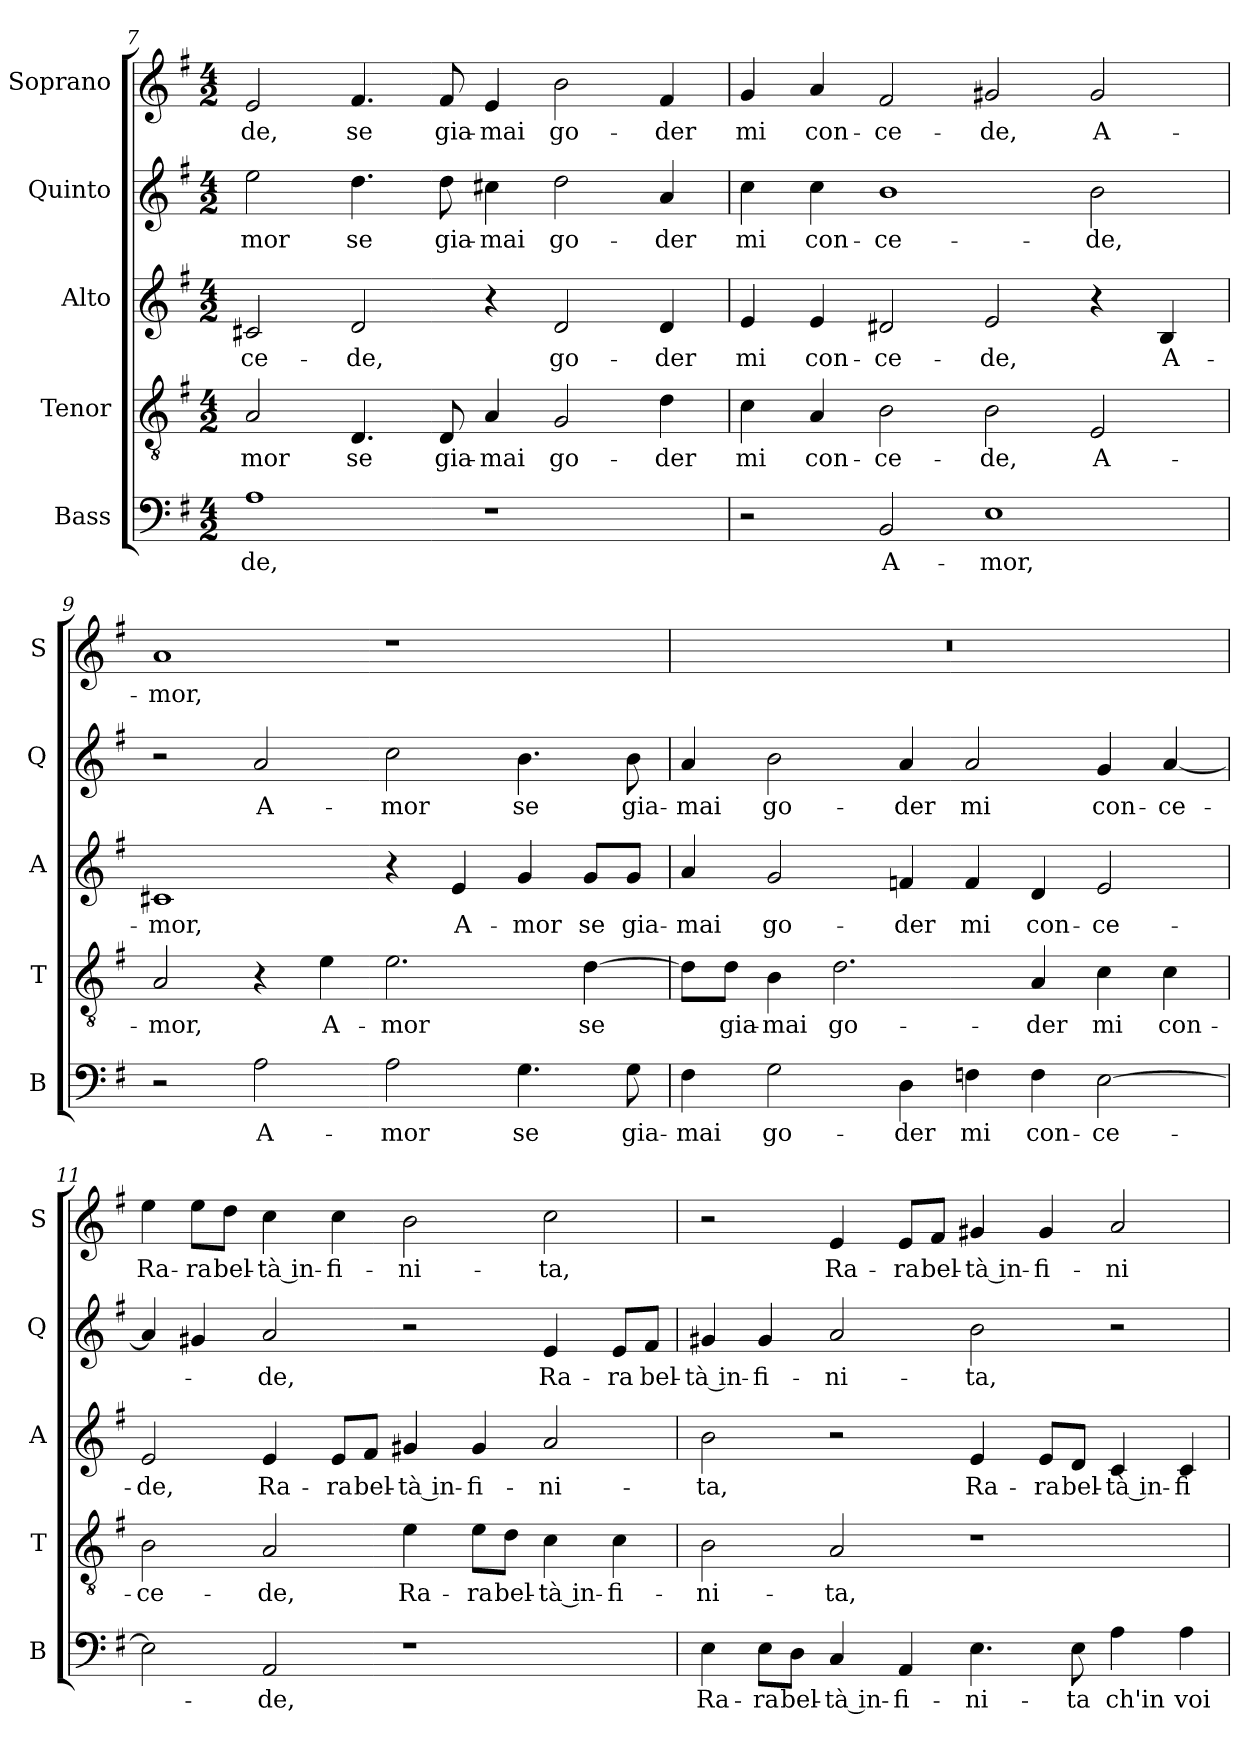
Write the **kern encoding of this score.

**kern	**text	**kern	**text	**kern	**text	**kern	**text	**kern	**text
*part5	*part5	*part4	*part4	*part3	*part3	*part2	*part2	*part1	*part1
*staff5	*staff5	*staff4	*staff4	*staff3	*staff3	*staff2	*staff2	*staff1	*staff1
*I"Bass	*	*I"Tenor	*	*I"Alto	*	*I"Quinto	*	*I"Soprano	*
*I'B	*	*I'T	*	*I'A	*	*I'Q	*	*I'S	*
*clefF4	*	*clefGv2	*	*clefG2	*	*clefG2	*	*clefG2	*
*k[f#]	*	*k[f#]	*	*k[f#]	*	*k[f#]	*	*k[f#]	*
*G:	*	*G:	*	*G:	*	*G:	*	*G:	*
*M4/2	*	*M4/2	*	*M4/2	*	*M4/2	*	*M4/2	*
=7	=7	=7	=7	=7	=7	=7	=7	=7	=7
!	!LO:LY:b	!	!LO:LY:b	!	!LO:LY:b	!	!LO:LY:b	!	!LO:LY:b
1A	-de,	2A/	-mor	2c#X/	-ce-	2ee\	-mor	2e/	-de,
!	!	!	!LO:LY:b	!	!LO:LY:b	!	!LO:LY:b	!	!LO:LY:b
.	.	4.D/	se	2d/	-de,	4.dd\	se	4.f#/	se
!	!	!	!LO:LY:b	!	!	!	!LO:LY:b	!	!LO:LY:b
.	.	8D/	gia-	.	.	8dd\	gia-	8f#/	gia-
!	!	!	!LO:LY:b	!	!	!	!LO:LY:b	!	!LO:LY:b
1r	.	4A/	-mai	4r	.	4cc#X\	-mai	4e/	-mai
!	!	!	!LO:LY:b	!	!LO:LY:b	!	!LO:LY:b	!	!LO:LY:b
.	.	2G/	go-	2d/	go-	2dd\	go-	2b\	go-
!	!	!	!LO:LY:b	!	!LO:LY:b	!	!LO:LY:b	!	!LO:LY:b
.	.	4d\	-der	4d/	-der	4a/	-der	4f#/	-der
!!LO:PB:g=z
=8	=8	=8	=8	=8	=8	=8	=8	=8	=8
!	!	!	!LO:LY:b	!	!LO:LY:b	!	!LO:LY:b	!	!LO:LY:b
2r	.	4c\	mi	4e/	mi	4cc\	mi	4g/	mi
!	!	!	!LO:LY:b	!	!LO:LY:b	!	!LO:LY:b	!	!LO:LY:b
.	.	4A/	con-	4e/	con-	4cc\	con-	4a/	con-
!	!LO:LY:b	!	!LO:LY:b	!	!LO:LY:b	!	!LO:LY:b	!	!LO:LY:b
2BB/	A-	2B\	-ce-	2d#X/	-ce-	1b	-ce-	2f#/	-ce-
!	!LO:LY:b	!	!LO:LY:b	!	!LO:LY:b	!	!	!	!LO:LY:b
1E	-mor,	2B\	-de,	2e/	-de,	.	.	2g#X/	-de,
!	!	!	!LO:LY:b	!	!	!	!LO:LY:b	!	!LO:LY:b
.	.	2E/	A-	4r	.	2b\	-de,	2g#/	A-
!	!	!	!	!	!LO:LY:b	!	!	!	!
.	.	.	.	4B/	A-	.	.	.	.
=9	=9	=9	=9	=9	=9	=9	=9	=9	=9
!	!	!	!LO:LY:b	!	!LO:LY:b	!	!	!	!LO:LY:b
2r	.	2A/	-mor,	1c#X	-mor,	2r	.	1a	-mor,
!	!LO:LY:b	!	!	!	!	!	!LO:LY:b	!	!
2A\	A-	4r	.	.	.	2a/	A-	.	.
!	!	!	!LO:LY:b	!	!	!	!	!	!
.	.	4e\	A-	.	.	.	.	.	.
!	!LO:LY:b	!	!LO:LY:b	!	!	!	!LO:LY:b	!	!
2A\	-mor	2.e\	-mor	4r	.	2cc\	-mor	1r	.
!	!	!	!	!	!LO:LY:b	!	!	!	!
.	.	.	.	4e/	A-	.	.	.	.
!	!LO:LY:b	!	!	!	!LO:LY:b	!	!LO:LY:b	!	!
4.G\	se	.	.	4g/	-mor	4.b\	se	.	.
!	!	!	!LO:LY:b	!	!LO:LY:b	!	!	!	!
.	.	[4d\	se	8g/L	se	.	.	.	.
!	!LO:LY:b	!	!	!	!LO:LY:b	!	!LO:LY:b	!	!
8G\	gia-	.	.	8g/J	gia-	8b\	gia-	.	.
=10	=10	=10	=10	=10	=10	=10	=10	=10	=10
!	!LO:LY:b	!	!	!	!LO:LY:b	!	!LO:LY:b	!	!
4F#\	-mai	8d\L]	.	4a/	-mai	4a/	-mai	0r	.
!	!	!	!LO:LY:b	!	!	!	!	!	!
.	.	8d\J	gia-	.	.	.	.	.	.
!	!LO:LY:b	!	!LO:LY:b	!	!LO:LY:b	!	!LO:LY:b	!	!
2G\	go-	4B\	-mai	2g/	go-	2b\	go-	.	.
!	!	!	!LO:LY:b	!	!	!	!	!	!
.	.	2.d\	go-	.	.	.	.	.	.
!	!LO:LY:b	!	!	!	!LO:LY:b	!	!LO:LY:b	!	!
4D\	-der	.	.	4fn/	-der	4a/	-der	.	.
!	!LO:LY:b	!	!	!	!LO:LY:b	!	!LO:LY:b	!	!
4Fn\	mi	.	.	4f/	mi	2a/	mi	.	.
!	!LO:LY:b	!	!LO:LY:b	!	!LO:LY:b	!	!	!	!
4F\	con-	4A/	-der	4d/	con-	.	.	.	.
!	!LO:LY:b	!	!LO:LY:b	!	!LO:LY:b	!	!LO:LY:b	!	!
[2E\	-ce-	4c\	mi	2e/	-ce-	4g/	con-	.	.
!	!	!	!LO:LY:b	!	!	!	!LO:LY:b	!	!
.	.	4c\	con-	.	.	[4a/	-ce-	.	.
!!LO:LB:g=z
=11	=11	=11	=11	=11	=11	=11	=11	=11	=11
!	!	!	!LO:LY:b	!	!LO:LY:b	!	!	!	!LO:LY:b
2E\]	.	2B\	-ce-	2e/	-de,	4a/]	.	4ee\	Ra-
!	!	!	!	!	!	!	!	!	!LO:LY:b
.	.	.	.	.	.	4g#X/	.	8ee\L	-ra
!	!	!	!	!	!	!	!	!	!LO:LY:b
.	.	.	.	.	.	.	.	8dd\J	bel-
!	!LO:LY:b	!	!LO:LY:b	!	!LO:LY:b	!	!LO:LY:b	!	!LO:LY:b
2AA/	-de,	2A/	-de,	4e/	Ra-	2a/	-de,	4cc\	-tà in-
!	!	!	!	!	!LO:LY:b	!	!	!	!LO:LY:b
.	.	.	.	8e/L	-ra	.	.	4cc\	-fi-
!	!	!	!	!	!LO:LY:b	!	!	!	!
.	.	.	.	8f#/J	bel-	.	.	.	.
!	!	!	!LO:LY:b	!	!LO:LY:b	!	!	!	!LO:LY:b
1r	.	4e\	Ra-	4g#X/	-tà in-	2r	.	2b\	-ni-
!	!	!	!LO:LY:b	!	!LO:LY:b	!	!	!	!
.	.	8e\L	-ra	4g#/	-fi-	.	.	.	.
!	!	!	!LO:LY:b	!	!	!	!	!	!
.	.	8d\J	bel-	.	.	.	.	.	.
!	!	!	!LO:LY:b	!	!LO:LY:b	!	!LO:LY:b	!	!LO:LY:b
.	.	4c\	-tà in-	2a/	-ni-	4e/	Ra-	2cc\	-ta,
!	!	!	!LO:LY:b	!	!	!	!LO:LY:b	!	!
.	.	4c\	-fi-	.	.	8e/L	-ra	.	.
!	!	!	!	!	!	!	!LO:LY:b	!	!
.	.	.	.	.	.	8f#/J	bel-	.	.
=12	=12	=12	=12	=12	=12	=12	=12	=12	=12
!	!LO:LY:b	!	!LO:LY:b	!	!LO:LY:b	!	!LO:LY:b	!	!
4E\	Ra-	2B\	-ni-	2b\	-ta,	4g#X/	-tà in-	2r	.
!	!LO:LY:b	!	!	!	!	!	!LO:LY:b	!	!
8E\L	-ra	.	.	.	.	4g#/	-fi-	.	.
!	!LO:LY:b	!	!	!	!	!	!	!	!
8D\J	bel-	.	.	.	.	.	.	.	.
!	!LO:LY:b	!	!LO:LY:b	!	!	!	!LO:LY:b	!	!LO:LY:b
4C/	-tà in-	2A/	-ta,	2r	.	2a/	-ni-	4e/	Ra-
!	!LO:LY:b	!	!	!	!	!	!	!	!LO:LY:b
4AA/	-fi-	.	.	.	.	.	.	8e/L	-ra
!	!	!	!	!	!	!	!	!	!LO:LY:b
.	.	.	.	.	.	.	.	8f#/J	bel-
!	!LO:LY:b	!	!	!	!LO:LY:b	!	!LO:LY:b	!	!LO:LY:b
4.E\	-ni-	1r	.	4e/	Ra-	2b\	-ta,	4g#X/	-tà in-
!	!	!	!	!	!LO:LY:b	!	!	!	!LO:LY:b
.	.	.	.	8e/L	-ra	.	.	4g#/	-fi-
!	!LO:LY:b	!	!	!	!LO:LY:b	!	!	!	!
8E\	-ta	.	.	8d/J	bel-	.	.	.	.
!	!LO:LY:b	!	!	!	!LO:LY:b	!	!	!	!LO:LY:b
4A\	ch'in	.	.	4c/	-tà in-	2r	.	2a/	-ni-
!	!LO:LY:b	!	!	!	!LO:LY:b	!	!	!	!
4A\	voi	.	.	4c/	-fi-	.	.	.	.
=	=	=	=	=	=	=	=	=	=
*-	*-	*-	*-	*-	*-	*-	*-	*-	*-
